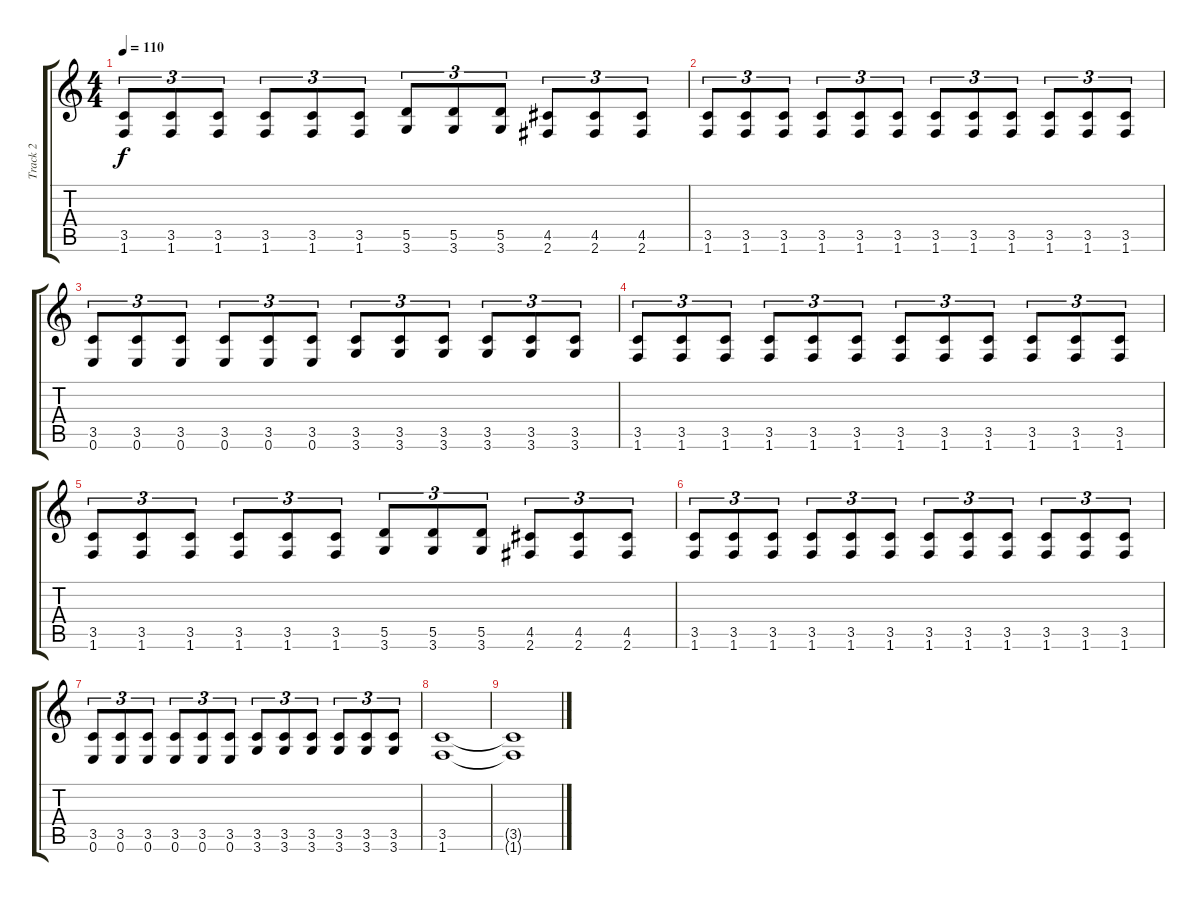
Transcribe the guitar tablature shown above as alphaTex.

\track ("Track 2" "Track 2") {instrument distortionguitar}
\staff {score tabs}
\tuning (E4 B3 G3 D3 A2 E2) {hide}
\ts (4 4)
\tempo 110
\clef g2
\ks c
(3.5 1.6).8{tu (3 2) dy f} (3.5 1.6).8{tu (3 2)} (3.5 1.6).8{tu (3 2)} (3.5 1.6).8{tu (3 2)} (3.5 1.6).8{tu (3 2)} (3.5 1.6).8{tu (3 2)} (5.5 3.6).8{tu (3 2)} (5.5 3.6).8{tu (3 2)} (5.5 3.6).8{tu (3 2)} (4.5 2.6).8{tu (3 2)} (4.5 2.6).8{tu (3 2)} (4.5 2.6).8{tu (3 2)} |
(3.5 1.6).8{tu (3 2)} (3.5 1.6).8{tu (3 2)} (3.5 1.6).8{tu (3 2)} (3.5 1.6).8{tu (3 2)} (3.5 1.6).8{tu (3 2)} (3.5 1.6).8{tu (3 2)} (3.5 1.6).8{tu (3 2)} (3.5 1.6).8{tu (3 2)} (3.5 1.6).8{tu (3 2)} (3.5 1.6).8{tu (3 2)} (3.5 1.6).8{tu (3 2)} (3.5 1.6).8{tu (3 2)} |
(3.5 0.6).8{tu (3 2)} (3.5 0.6).8{tu (3 2)} (3.5 0.6).8{tu (3 2)} (3.5 0.6).8{tu (3 2)} (3.5 0.6).8{tu (3 2)} (3.5 0.6).8{tu (3 2)} (3.5 3.6).8{tu (3 2)} (3.5 3.6).8{tu (3 2)} (3.5 3.6).8{tu (3 2)} (3.5 3.6).8{tu (3 2)} (3.5 3.6).8{tu (3 2)} (3.5 3.6).8{tu (3 2)} |
(3.5 1.6).8{tu (3 2)} (3.5 1.6).8{tu (3 2)} (3.5 1.6).8{tu (3 2)} (3.5 1.6).8{tu (3 2)} (3.5 1.6).8{tu (3 2)} (3.5 1.6).8{tu (3 2)} (3.5 1.6).8{tu (3 2)} (3.5 1.6).8{tu (3 2)} (3.5 1.6).8{tu (3 2)} (3.5 1.6).8{tu (3 2)} (3.5 1.6).8{tu (3 2)} (3.5 1.6).8{tu (3 2)} |
(3.5 1.6).8{tu (3 2)} (3.5 1.6).8{tu (3 2)} (3.5 1.6).8{tu (3 2)} (3.5 1.6).8{tu (3 2)} (3.5 1.6).8{tu (3 2)} (3.5 1.6).8{tu (3 2)} (5.5 3.6).8{tu (3 2)} (5.5 3.6).8{tu (3 2)} (5.5 3.6).8{tu (3 2)} (4.5 2.6).8{tu (3 2)} (4.5 2.6).8{tu (3 2)} (4.5 2.6).8{tu (3 2)} |
(3.5 1.6).8{tu (3 2)} (3.5 1.6).8{tu (3 2)} (3.5 1.6).8{tu (3 2)} (3.5 1.6).8{tu (3 2)} (3.5 1.6).8{tu (3 2)} (3.5 1.6).8{tu (3 2)} (3.5 1.6).8{tu (3 2)} (3.5 1.6).8{tu (3 2)} (3.5 1.6).8{tu (3 2)} (3.5 1.6).8{tu (3 2)} (3.5 1.6).8{tu (3 2)} (3.5 1.6).8{tu (3 2)} |
(3.5 0.6).8{tu (3 2)} (3.5 0.6).8{tu (3 2)} (3.5 0.6).8{tu (3 2)} (3.5 0.6).8{tu (3 2)} (3.5 0.6).8{tu (3 2)} (3.5 0.6).8{tu (3 2)} (3.5 3.6).8{tu (3 2)} (3.5 3.6).8{tu (3 2)} (3.5 3.6).8{tu (3 2)} (3.5 3.6).8{tu (3 2)} (3.5 3.6).8{tu (3 2)} (3.5 3.6).8{tu (3 2)} |
(3.5 1.6).1 |
(3.5{t} 1.6{t}).1
